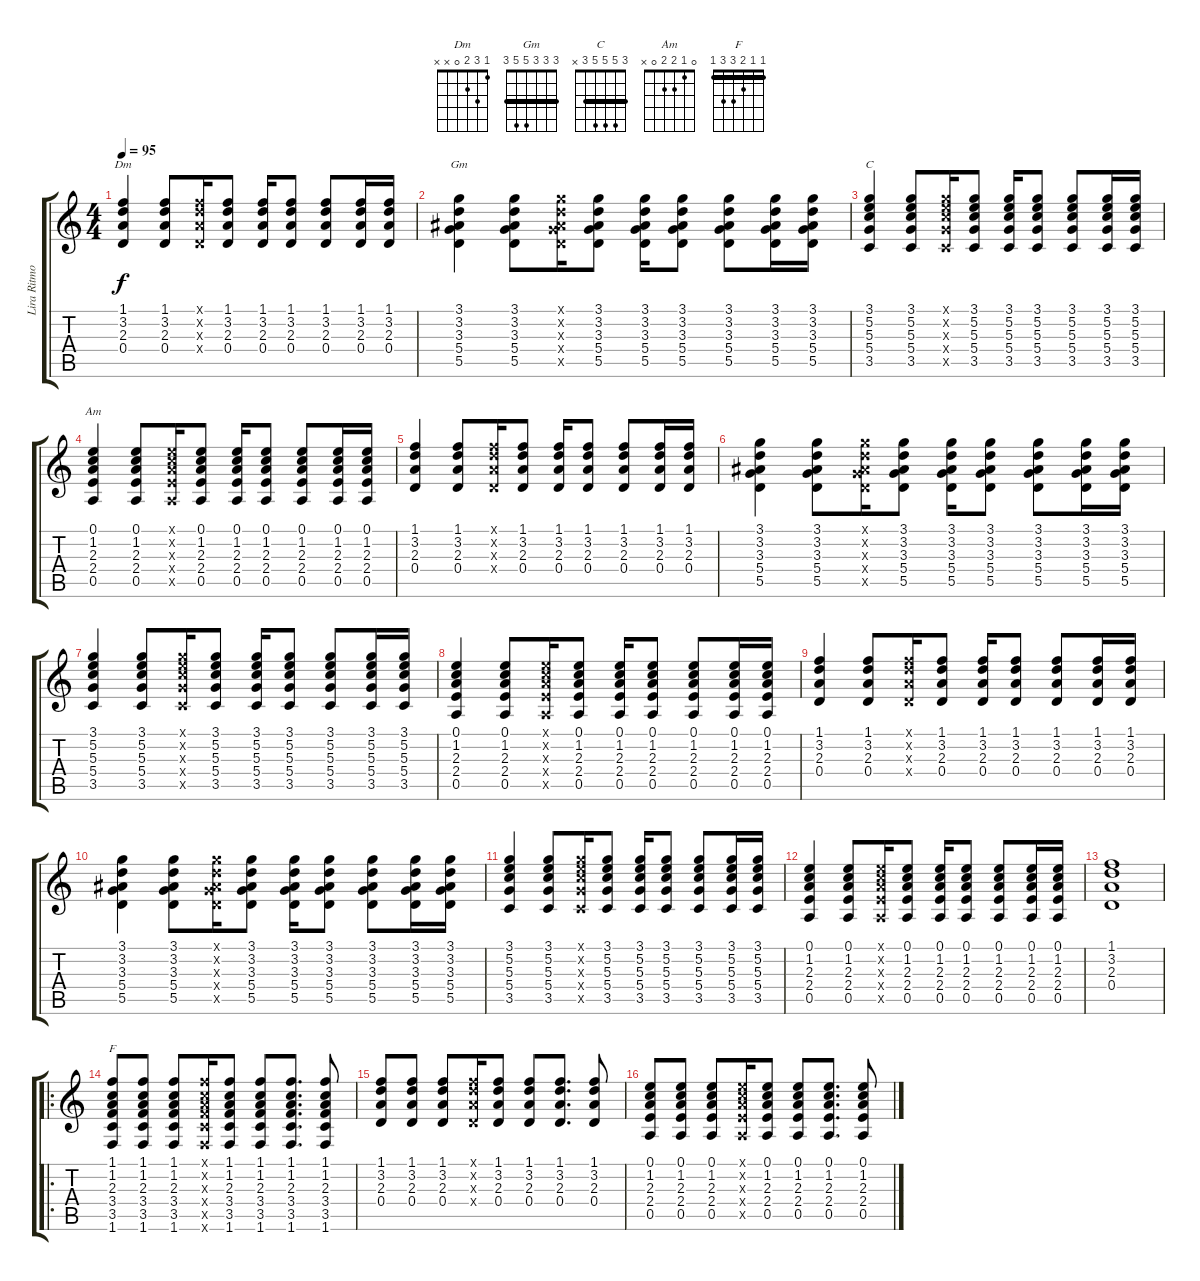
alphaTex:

\track ("Lira Ritmo" "Lira Ritmo") {instrument acousticguitarsteel}
\staff {score tabs}
\tuning (E4 B3 G3 D3 A2 E2) {hide}
\chord ("Dm" 1 3 2 0 x x)
\chord ("Gm" 3 3 3 5 5 3) {barre 3}
\chord ("C" 3 5 5 5 3 x) {barre 3}
\chord ("Am" 0 1 2 2 0 x)
\chord ("F" 1 1 2 3 3 1) {barre 1}
\ts (4 4)
\tempo 95
\clef g2
\ks c
(1.1 3.2 2.3 0.4).4{ch "Dm" dy f} (1.1 3.2 2.3 0.4).8 (1.1{x} 3.2{x} 2.3{x} 0.4{x}).16 (1.1 3.2 2.3 0.4).8 (1.1 3.2 2.3 0.4).16 (1.1 3.2 2.3 0.4).8 (1.1 3.2 2.3 0.4).8 (1.1 3.2 2.3 0.4).16 (1.1 3.2 2.3 0.4).16 |
(3.1 3.2 3.3 5.4 5.5).4{ch "Gm" volume 10 balance 14} (3.1 3.2 3.3 5.4 5.5).8 (3.1{x} 3.2{x} 3.3{x} 5.4{x} 5.5{x}).16 (3.1 3.2 3.3 5.4 5.5).8 (3.1 3.2 3.3 5.4 5.5).16 (3.1 3.2 3.3 5.4 5.5).8 (3.1 3.2 3.3 5.4 5.5).8 (3.1 3.2 3.3 5.4 5.5).16 (3.1 3.2 3.3 5.4 5.5).16 |
(3.1 5.2 5.3 5.4 3.5).4{ch "C"} (3.1 5.2 5.3 5.4 3.5).8 (3.1{x} 5.2{x} 5.3{x} 5.4{x} 3.5{x}).16 (3.1 5.2 5.3 5.4 3.5).8 (3.1 5.2 5.3 5.4 3.5).16 (3.1 5.2 5.3 5.4 3.5).8 (3.1 5.2 5.3 5.4 3.5).8 (3.1 5.2 5.3 5.4 3.5).16 (3.1 5.2 5.3 5.4 3.5).16 |
(0.1 1.2 2.3 2.4 0.5).4{ch "Am"} (0.1 1.2 2.3 2.4 0.5).8 (0.1{x} 1.2{x} 2.3{x} 2.4{x} 0.5{x}).16 (0.1 1.2 2.3 2.4 0.5).8 (0.1 1.2 2.3 2.4 0.5).16 (0.1 1.2 2.3 2.4 0.5).8 (0.1 1.2 2.3 2.4 0.5).8 (0.1 1.2 2.3 2.4 0.5).16 (0.1 1.2 2.3 2.4 0.5).16 |
(1.1 3.2 2.3 0.4).4 (1.1 3.2 2.3 0.4).8 (1.1{x} 3.2{x} 2.3{x} 0.4{x}).16 (1.1 3.2 2.3 0.4).8 (1.1 3.2 2.3 0.4).16 (1.1 3.2 2.3 0.4).8 (1.1 3.2 2.3 0.4).8 (1.1 3.2 2.3 0.4).16 (1.1 3.2 2.3 0.4).16 |
(3.1 3.2 3.3 5.4 5.5).4{volume 10 balance 14} (3.1 3.2 3.3 5.4 5.5).8 (3.1{x} 3.2{x} 3.3{x} 5.4{x} 5.5{x}).16 (3.1 3.2 3.3 5.4 5.5).8 (3.1 3.2 3.3 5.4 5.5).16 (3.1 3.2 3.3 5.4 5.5).8 (3.1 3.2 3.3 5.4 5.5).8 (3.1 3.2 3.3 5.4 5.5).16 (3.1 3.2 3.3 5.4 5.5).16 |
(3.1 5.2 5.3 5.4 3.5).4 (3.1 5.2 5.3 5.4 3.5).8 (3.1{x} 5.2{x} 5.3{x} 5.4{x} 3.5{x}).16 (3.1 5.2 5.3 5.4 3.5).8 (3.1 5.2 5.3 5.4 3.5).16 (3.1 5.2 5.3 5.4 3.5).8 (3.1 5.2 5.3 5.4 3.5).8 (3.1 5.2 5.3 5.4 3.5).16 (3.1 5.2 5.3 5.4 3.5).16 |
(0.1 1.2 2.3 2.4 0.5).4 (0.1 1.2 2.3 2.4 0.5).8 (0.1{x} 1.2{x} 2.3{x} 2.4{x} 0.5{x}).16 (0.1 1.2 2.3 2.4 0.5).8 (0.1 1.2 2.3 2.4 0.5).16 (0.1 1.2 2.3 2.4 0.5).8 (0.1 1.2 2.3 2.4 0.5).8 (0.1 1.2 2.3 2.4 0.5).16 (0.1 1.2 2.3 2.4 0.5).16 |
(1.1 3.2 2.3 0.4).4 (1.1 3.2 2.3 0.4).8 (1.1{x} 3.2{x} 2.3{x} 0.4{x}).16 (1.1 3.2 2.3 0.4).8 (1.1 3.2 2.3 0.4).16 (1.1 3.2 2.3 0.4).8 (1.1 3.2 2.3 0.4).8 (1.1 3.2 2.3 0.4).16 (1.1 3.2 2.3 0.4).16 |
(3.1 3.2 3.3 5.4 5.5).4{volume 10 balance 14} (3.1 3.2 3.3 5.4 5.5).8 (3.1{x} 3.2{x} 3.3{x} 5.4{x} 5.5{x}).16 (3.1 3.2 3.3 5.4 5.5).8 (3.1 3.2 3.3 5.4 5.5).16 (3.1 3.2 3.3 5.4 5.5).8 (3.1 3.2 3.3 5.4 5.5).8 (3.1 3.2 3.3 5.4 5.5).16 (3.1 3.2 3.3 5.4 5.5).16 |
(3.1 5.2 5.3 5.4 3.5).4 (3.1 5.2 5.3 5.4 3.5).8 (3.1{x} 5.2{x} 5.3{x} 5.4{x} 3.5{x}).16 (3.1 5.2 5.3 5.4 3.5).8 (3.1 5.2 5.3 5.4 3.5).16 (3.1 5.2 5.3 5.4 3.5).8 (3.1 5.2 5.3 5.4 3.5).8 (3.1 5.2 5.3 5.4 3.5).16 (3.1 5.2 5.3 5.4 3.5).16 |
(0.1 1.2 2.3 2.4 0.5).4 (0.1 1.2 2.3 2.4 0.5).8 (0.1{x} 1.2{x} 2.3{x} 2.4{x} 0.5{x}).16 (0.1 1.2 2.3 2.4 0.5).8 (0.1 1.2 2.3 2.4 0.5).16 (0.1 1.2 2.3 2.4 0.5).8 (0.1 1.2 2.3 2.4 0.5).8 (0.1 1.2 2.3 2.4 0.5).16 (0.1 1.2 2.3 2.4 0.5).16 |
(1.1 3.2 2.3 0.4).1 |
\ro
(1.1 1.2 2.3 3.4 3.5 1.6).8{ch "F"} (1.1 1.2 2.3 3.4 3.5 1.6).8 (1.1 1.2 2.3 3.4 3.5 1.6).8 (1.1{x} 1.2{x} 2.3{x} 3.4{x} 3.5{x} 1.6{x}).16 (1.1 1.2 2.3 3.4 3.5 1.6).8 (1.1 1.2 2.3 3.4 3.5 1.6).8 (1.1 1.2 2.3 3.4 3.5 1.6).8{d} (1.1 1.2 2.3 3.4 3.5 1.6).8 |
(1.1 3.2 2.3 0.4).8 (1.1 3.2 2.3 0.4).8 (1.1 3.2 2.3 0.4).8 (1.1{x} 3.2{x} 2.3{x} 0.4{x}).16 (1.1 3.2 2.3 0.4).8 (1.1 3.2 2.3 0.4).8 (1.1 3.2 2.3 0.4).8{d} (1.1 3.2 2.3 0.4).8 |
(0.1 1.2 2.3 2.4 0.5).8 (0.1 1.2 2.3 2.4 0.5).8 (0.1 1.2 2.3 2.4 0.5).8 (0.1{x} 1.2{x} 2.3{x} 2.4{x} 0.5{x}).16 (0.1 1.2 2.3 2.4 0.5).8 (0.1 1.2 2.3 2.4 0.5).8 (0.1 1.2 2.3 2.4 0.5).8{d} (0.1 1.2 2.3 2.4 0.5).8
